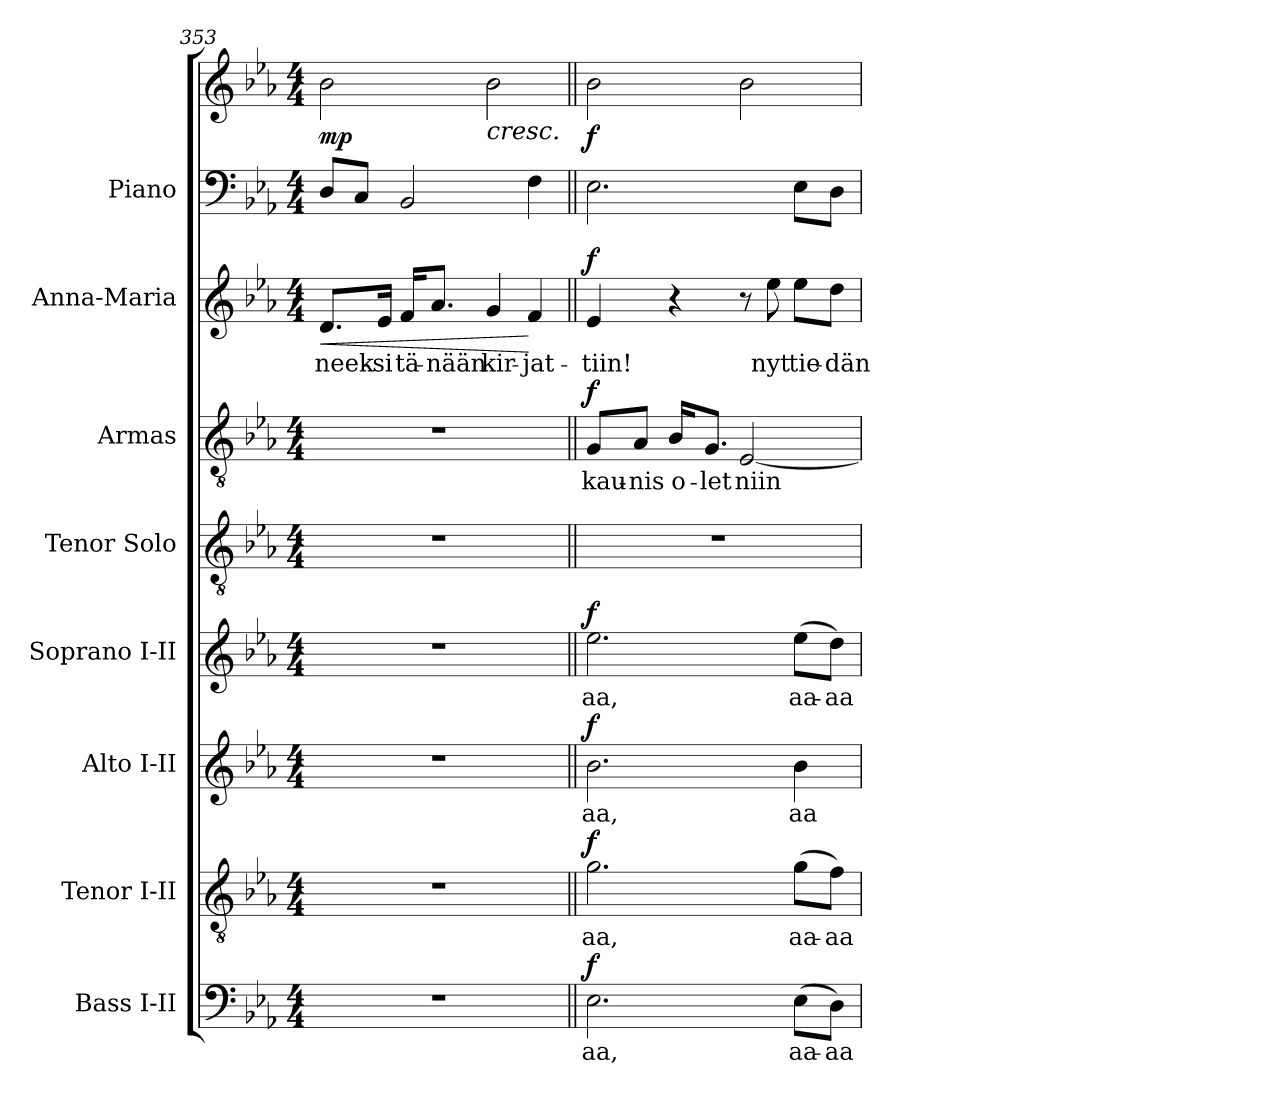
**kern	**text	**dynam	**kern	**text	**dynam	**kern	**text	**dynam	**kern	**text	**dynam	**kern	**kern	**text	**dynam	**kern	**text	**dynam	**kern	**kern	**dynam
*part8	*part8	*part8	*part7	*part7	*part7	*part6	*part6	*part6	*part5	*part5	*part5	*part4	*part3	*part3	*part3	*part2	*part2	*part2	*part1	*part1	*part1
*staff9	*staff9	*staff9	*staff8	*staff8	*staff8	*staff7	*staff7	*staff7	*staff6	*staff6	*staff6	*staff5	*staff4	*staff4	*staff4	*staff3	*staff3	*staff3	*staff2	*staff1	*staff1/2
*I"Bass I-II	*	*	*I"Tenor I-II	*	*	*I"Alto I-II	*	*	*I"Soprano I-II	*	*	*I"Tenor Solo	*I"Armas	*	*	*I"Anna-Maria	*	*	*I"Piano	*	*
*I'B.	*	*	*I'T.	*	*	*I'A.	*	*	*I'S.	*	*	*I'T. Solo	*I'Armas	*	*	*I'A-M	*	*	*I'Pno.	*	*
*clefF4	*	*	*clefGv2	*	*	*clefG2	*	*	*clefG2	*	*	*clefGv2	*clefGv2	*	*	*clefG2	*	*	*clefF4	*clefG2	*
*	*	*	*ITrd7c12	*	*	*	*	*	*	*	*	*ITrd7c12	*ITrd7c12	*	*	*	*	*	*	*	*
*k[b-e-a-]	*	*	*k[b-e-a-]	*	*	*k[b-e-a-]	*	*	*k[b-e-a-]	*	*	*k[b-e-a-]	*k[b-e-a-]	*	*	*k[b-e-a-]	*	*	*k[b-e-a-]	*k[b-e-a-]	*
*E-:	*	*	*E-:	*	*	*E-:	*	*	*E-:	*	*	*E-:	*E-:	*	*	*E-:	*	*	*E-:	*E-:	*
*M4/4	*	*	*M4/4	*	*	*M4/4	*	*	*M4/4	*	*	*M4/4	*M4/4	*	*	*M4/4	*	*	*M4/4	*M4/4	*
=353	=353	=353	=353	=353	=353	=353	=353	=353	=353	=353	=353	=353	=353	=353	=353	=353	=353	=353	=353	=353	=353
!	!	!	!	!	!	!	!	!	!	!	!	!	!	!	!	!	!LO:LY:b:color=#000000	!LO:HP:b	!	!	!
1r	.	.	1r	.	.	1r	.	.	1r	.	.	1r	1r	.	.	8.di/L	-neek-	<	8Di/L	2b-i\	mp
.	.	.	.	.	.	.	.	.	.	.	.	.	.	.	.	.	.	.	8Ci/J	.	[
!	!	!	!	!	!	!	!	!	!	!	!	!	!	!	!	!	!LO:LY:b:color=#000000	!	!	!	!
.	.	.	.	.	.	.	.	.	.	.	.	.	.	.	.	16e-i/Jk	-si	.	.	.	.
!	!	!	!	!	!	!	!	!	!	!	!	!	!	!	!	!	!LO:LY:b:color=#000000	!	!	!	!
.	.	.	.	.	.	.	.	.	.	.	.	.	.	.	.	16fi/KL	tä-	.	2BB-i/	.	.
!	!	!	!	!	!	!	!	!	!	!	!	!	!	!	!	!	!LO:LY:b:color=#000000	!	!	!	!
.	.	.	.	.	.	.	.	.	.	.	.	.	.	.	.	8.a-i/J	-nään	.	.	.	.
!	!	!	!	!	!	!	!	!	!	!	!	!	!	!	!	!	!LO:LY:b:color=#000000	!	!	!	!LO:HP:b
.	.	.	.	.	.	.	.	.	.	.	.	.	.	.	.	4gi/	kir-	.	.	2b-i\	<
!	!	!	!	!	!	!	!	!	!	!	!	!	!	!	!	!	!LO:LY:b:color=#000000	!	!	!	!
.	.	.	.	.	.	.	.	.	.	.	.	.	.	.	.	4fi/	-jat-	[	4Fi\	.	.
!!LO:PB:g=z
=354||	=354||	=354||	=354||	=354||	=354||	=354||	=354||	=354||	=354||	=354||	=354||	=354||	=354||	=354||	=354||	=354||	=354||	=354||	=354||	=354||	=354||
!	!LO:LY:b:color=#000000	!	!	!	!	!	!	!	!	!	!	!	!	!	!	!	!	!	!	!	!
!	!	!	!	!LO:LY:b:color=#000000	!	!	!	!	!	!	!	!	!	!	!	!	!	!	!	!	!
!	!	!	!	!	!	!	!LO:LY:b:color=#000000	!	!	!	!	!	!	!	!	!	!	!	!	!	!
!	!	!	!	!	!	!	!	!	!	!LO:LY:b:color=#000000	!	!	!	!	!	!	!	!	!	!	!
!	!	!	!	!	!	!	!	!	!	!	!	!	!	!LO:LY:b:color=#000000	!	!	!	!	!	!	!
!	!	!	!	!	!	!	!	!	!	!	!	!	!	!	!	!	!LO:LY:b:color=#000000	!	!	!	!
2.E-i\	aa,	f	2.Gi\	aa,	f	2.b-i\	aa,	f	2.ee-i\	aa,	f	1r	8GGi/L	kau-	f	4e-i/	-tiin!	f	2.E-i\	2b-i\	f
!	!	!	!	!	!	!	!	!	!	!	!	!	!	!LO:LY:b:color=#000000	!	!	!	!	!	!	!
.	.	.	.	.	.	.	.	.	.	.	.	.	8AA-i/J	-nis	.	.	.	.	.	.	.
!	!	!	!	!	!	!	!	!	!	!	!	!	!	!LO:LY:b:color=#000000	!	!	!	!	!	!	!
.	.	.	.	.	.	.	.	.	.	.	.	.	16BB-i/KL	o-	.	4r	.	.	.	.	.
!	!	!	!	!	!	!	!	!	!	!	!	!	!	!LO:LY:b:color=#000000	!	!	!	!	!	!	!
.	.	.	.	.	.	.	.	.	.	.	.	.	8.GGi/J	-let	.	.	.	.	.	.	.
!	!	!	!	!	!	!	!	!	!	!	!	!	!	!LO:LY:b:color=#000000	!	!	!	!	!	!	!
.	.	.	.	.	.	.	.	.	.	.	.	.	[<2EE-i/	niin	.	8r	.	.	.	2b-i\	.
!	!	!	!	!	!	!	!	!	!	!	!	!	!	!	!	!	!LO:LY:b:color=#000000	!	!	!	!
.	.	.	.	.	.	.	.	.	.	.	.	.	.	.	.	8ee-i\	nyt	.	.	.	.
!	!LO:LY:b:color=#000000	!	!	!	!	!	!	!	!	!	!	!	!	!	!	!	!	!	!	!	!
!	!	!	!	!LO:LY:b:color=#000000	!	!	!	!	!	!	!	!	!	!	!	!	!	!	!	!	!
!	!	!	!	!	!	!	!LO:LY:b:color=#000000	!	!	!	!	!	!	!	!	!	!	!	!	!	!
!	!	!	!	!	!	!	!	!	!	!LO:LY:b:color=#000000	!	!	!	!	!	!	!	!	!	!	!
!	!	!	!	!	!	!	!	!	!	!	!	!	!	!	!	!	!LO:LY:b:color=#000000	!	!	!	!
(8E-i\L	aa-	.	(8Gi\L	aa-	.	4b-i\	aa-	.	(8ee-i\L	aa-	.	.	.	.	.	8ee-i\L	tie-	.	8E-i\L	.	.
!	!LO:LY:b:color=#000000	!	!	!	!	!	!	!	!	!	!	!	!	!	!	!	!	!	!	!	!
!	!	!	!	!LO:LY:b:color=#000000	!	!	!	!	!	!	!	!	!	!	!	!	!	!	!	!	!
!	!	!	!	!	!	!	!	!	!	!LO:LY:b:color=#000000	!	!	!	!	!	!	!	!	!	!	!
!	!	!	!	!	!	!	!	!	!	!	!	!	!	!	!	!	!LO:LY:b:color=#000000	!	!	!	!
8Di\J)	-aa-	.	8Fi\J)	-aa	.	.	.	.	8ddi\J)	-aa-	.	.	.	.	.	8ddi\J	-dän	.	8Di\J	.	.
=	=	=	=	=	=	=	=	=	=	=	=	=	=	=	=	=	=	=	=	=	=
*-	*-	*-	*-	*-	*-	*-	*-	*-	*-	*-	*-	*-	*-	*-	*-	*-	*-	*-	*-	*-	*-
